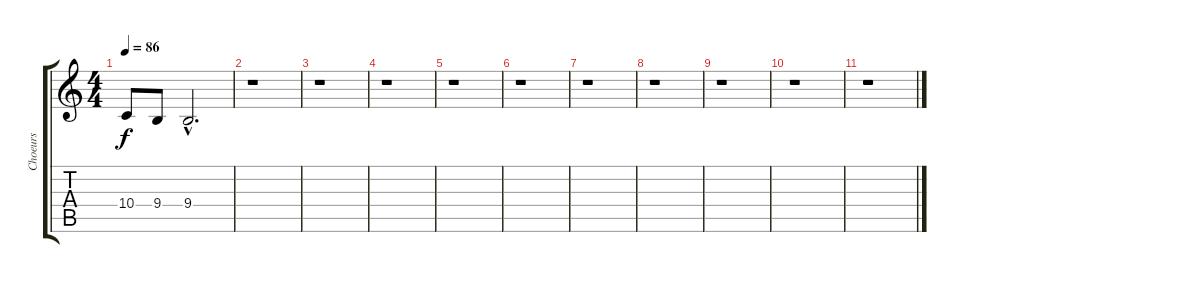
\track ("Choeurs" "Choeurs") {instrument lead6voice}
\staff {score tabs}
\tuning (E4 B3 G3 D3 A2 E2) {hide}
\ts (4 4)
\tempo 86
\clef g2
\ks c
10.4{t}.8{dy f} 9.4.8 9.4{hac}.2{d} |
r.1 |
r.1 |
r.1 |
r.1 |
r.1 |
r.1 |
r.1 |
r.1 |
r.1 |
r.1
